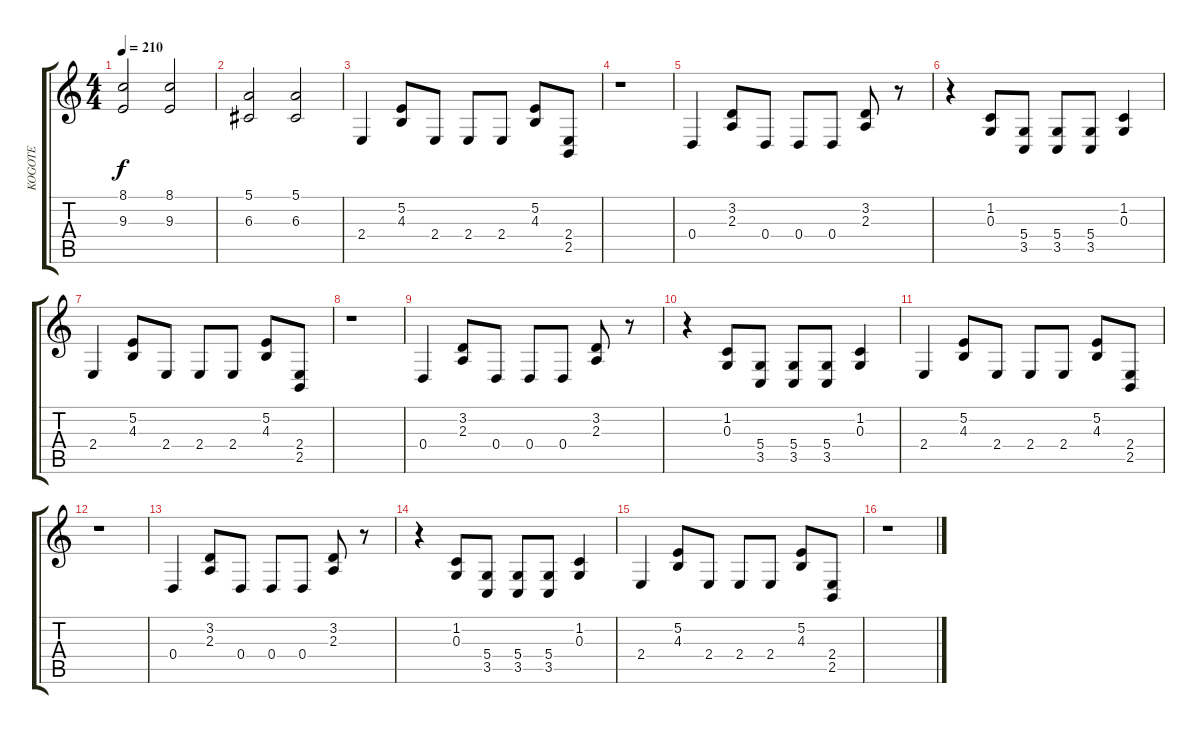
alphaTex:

\track ("KOGOTE" "KOGOTE") {instrument drawbarorgan}
\staff {score tabs}
\tuning (E4 B3 G3 D3 A2 E2) {hide}
\ts (4 4)
\tempo 210
\clef g2
\ks c
(8.1 9.3).2{dy f} (8.1 9.3).2 |
(5.1 6.3).2 (5.1 6.3).2 |
2.4.4{volume 6} (5.2 4.3).8 2.4.8 2.4.8 2.4.8 (5.2 4.3).8 (2.4 2.5).8 |
r.1 |
0.4.4 (3.2 2.3).8 0.4.8 0.4.8 0.4.8 (3.2 2.3).8 r.8 |
r.4 (1.2 0.3).8 (5.4 3.5).8 (5.4 3.5).8 (5.4 3.5).8 (1.2 0.3).4 |
2.4.4 (5.2 4.3).8 2.4.8 2.4.8 2.4.8 (5.2 4.3).8 (2.4 2.5).8 |
r.1 |
0.4.4 (3.2 2.3).8 0.4.8 0.4.8 0.4.8 (3.2 2.3).8 r.8 |
r.4 (1.2 0.3).8 (5.4 3.5).8 (5.4 3.5).8 (5.4 3.5).8 (1.2 0.3).4 |
2.4.4 (5.2 4.3).8 2.4.8 2.4.8 2.4.8 (5.2 4.3).8 (2.4 2.5).8 |
r.1 |
0.4.4 (3.2 2.3).8 0.4.8 0.4.8 0.4.8 (3.2 2.3).8 r.8 |
r.4 (1.2 0.3).8 (5.4 3.5).8 (5.4 3.5).8 (5.4 3.5).8 (1.2 0.3).4 |
2.4.4 (5.2 4.3).8 2.4.8 2.4.8 2.4.8 (5.2 4.3).8 (2.4 2.5).8 |
r.1
